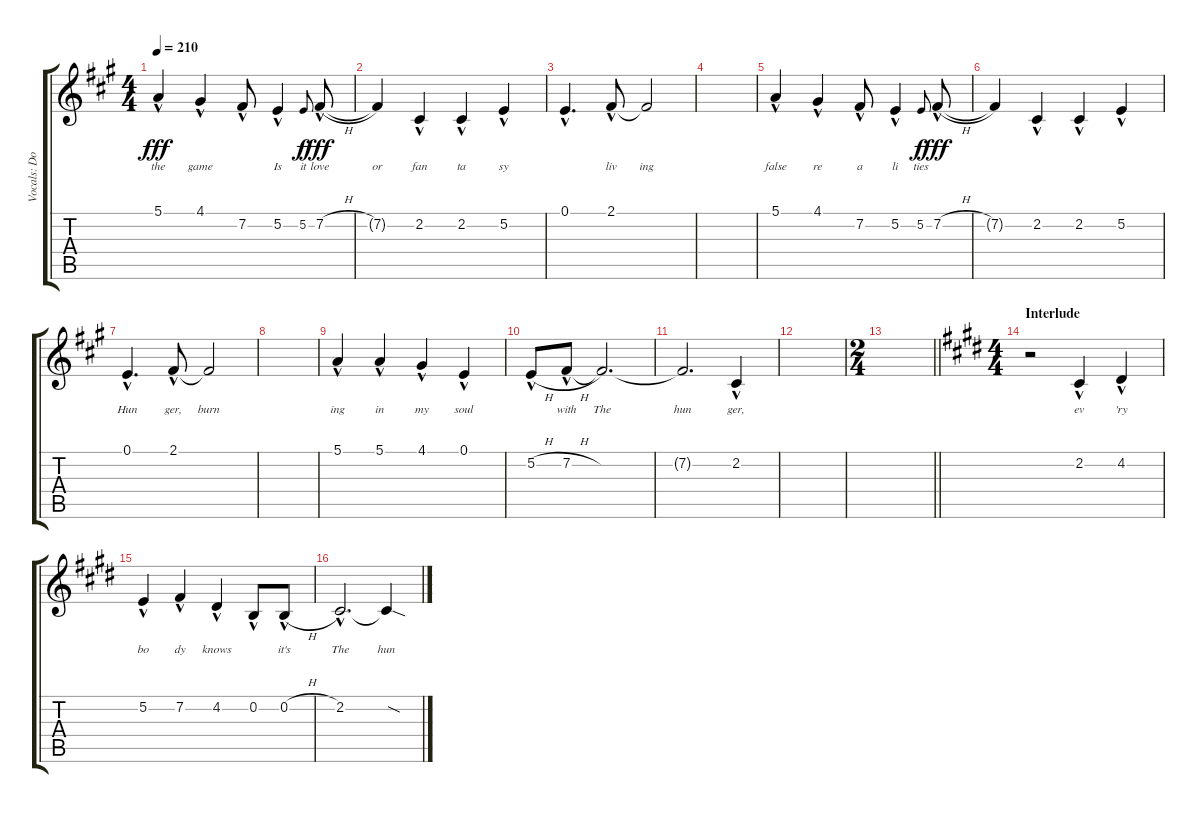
\track ("Vocals: Don" "Vocals: Do") {instrument lead2sawtooth}
\staff {score tabs}
\tuning (E4 B3 G3 D3 A2 E2) {hide}
\ts (4 4)
\tempo 210
\clef g2
\ks a
5.1{hac}.4{lyrics (0 "the") lyrics (1 "") lyrics (2 "") lyrics (3 "") lyrics (4 "") dy fff} 4.1{hac}.4{lyrics (0 "game") lyrics (1 "") lyrics (2 "") lyrics (3 "") lyrics (4 "")} 7.2{hac}.8{lyrics (0 "") lyrics (1 "") lyrics (2 "") lyrics (3 "") lyrics (4 "")} 5.2{hac}.4{lyrics (0 "Is") lyrics (1 "") lyrics (2 "") lyrics (3 "") lyrics (4 "")} 5.2.8{lyrics (0 "it") lyrics (1 "") lyrics (2 "") lyrics (3 "") lyrics (4 "") gr onbeat dy f} 7.2{h hac}.8{lyrics (0 "love") lyrics (1 "") lyrics (2 "") lyrics (3 "") lyrics (4 "") dy fff} |
7.2{t}.4{lyrics (0 "or") lyrics (1 "") lyrics (2 "") lyrics (3 "") lyrics (4 "")} 2.2{hac}.4{lyrics (0 "fan") lyrics (1 "") lyrics (2 "") lyrics (3 "") lyrics (4 "")} 2.2{hac}.4{lyrics (0 "ta") lyrics (1 "") lyrics (2 "") lyrics (3 "") lyrics (4 "")} 5.2{hac}.4{lyrics (0 "sy") lyrics (1 "") lyrics (2 "") lyrics (3 "") lyrics (4 "")} |
0.1{hac}.4{d lyrics (0 "") lyrics (1 "") lyrics (2 "") lyrics (3 "") lyrics (4 "")} 2.1{hac}.8{lyrics (0 "liv") lyrics (1 "") lyrics (2 "") lyrics (3 "") lyrics (4 "")} 2.1{t}.2{lyrics (0 "ing") lyrics (1 "") lyrics (2 "") lyrics (3 "") lyrics (4 "")} |
|
5.1{hac}.4{lyrics (0 "false") lyrics (1 "") lyrics (2 "") lyrics (3 "") lyrics (4 "")} 4.1{hac}.4{lyrics (0 "re") lyrics (1 "") lyrics (2 "") lyrics (3 "") lyrics (4 "")} 7.2{hac}.8{lyrics (0 "a") lyrics (1 "") lyrics (2 "") lyrics (3 "") lyrics (4 "")} 5.2{hac}.4{lyrics (0 "li") lyrics (1 "") lyrics (2 "") lyrics (3 "") lyrics (4 "")} 5.2.8{lyrics (0 "ties") lyrics (1 "") lyrics (2 "") lyrics (3 "") lyrics (4 "") gr onbeat dy f} 7.2{h hac}.8{lyrics (0 "") lyrics (1 "") lyrics (2 "") lyrics (3 "") lyrics (4 "") dy fff} |
7.2{t}.4{lyrics (0 "") lyrics (1 "") lyrics (2 "") lyrics (3 "") lyrics (4 "")} 2.2{hac}.4{lyrics (0 "") lyrics (1 "") lyrics (2 "") lyrics (3 "") lyrics (4 "")} 2.2{hac}.4{lyrics (0 "") lyrics (1 "") lyrics (2 "") lyrics (3 "") lyrics (4 "")} 5.2{hac}.4{lyrics (0 "") lyrics (1 "") lyrics (2 "") lyrics (3 "") lyrics (4 "")} |
0.1{hac}.4{d lyrics (0 "Hun") lyrics (1 "") lyrics (2 "") lyrics (3 "") lyrics (4 "")} 2.1{hac}.8{lyrics (0 "ger,") lyrics (1 "") lyrics (2 "") lyrics (3 "") lyrics (4 "")} 2.1{t}.2{lyrics (0 "burn") lyrics (1 "") lyrics (2 "") lyrics (3 "") lyrics (4 "")} |
|
5.1{hac}.4{lyrics (0 "ing") lyrics (1 "") lyrics (2 "") lyrics (3 "") lyrics (4 "")} 5.1{hac}.4{lyrics (0 "in") lyrics (1 "") lyrics (2 "") lyrics (3 "") lyrics (4 "")} 4.1{hac}.4{lyrics (0 "my") lyrics (1 "") lyrics (2 "") lyrics (3 "") lyrics (4 "")} 0.1{hac}.4{lyrics (0 "soul") lyrics (1 "") lyrics (2 "") lyrics (3 "") lyrics (4 "")} |
5.2{h hac}.8{lyrics (0 "") lyrics (1 "") lyrics (2 "") lyrics (3 "") lyrics (4 "")} 7.2{h hac}.8{lyrics (0 "with") lyrics (1 "") lyrics (2 "") lyrics (3 "") lyrics (4 "")} 7.2{t}.2{d lyrics (0 "The") lyrics (1 "") lyrics (2 "") lyrics (3 "") lyrics (4 "")} |
7.2{t}.2{d lyrics (0 "hun") lyrics (1 "") lyrics (2 "") lyrics (3 "") lyrics (4 "")} 2.2{hac}.4{lyrics (0 "ger,") lyrics (1 "") lyrics (2 "") lyrics (3 "") lyrics (4 "")} |
|
\ts (2 4)
\barLineRight lightlight
|
\ts (4 4)
\section ("" "Interlude")
\ks e
r.2 2.2{hac}.4{lyrics (0 "ev") lyrics (1 "") lyrics (2 "") lyrics (3 "") lyrics (4 "")} 4.2{hac}.4{lyrics (0 "'ry") lyrics (1 "") lyrics (2 "") lyrics (3 "") lyrics (4 "")} |
5.2{hac}.4{lyrics (0 "bo") lyrics (1 "") lyrics (2 "") lyrics (3 "") lyrics (4 "")} 7.2{hac}.4{lyrics (0 "dy") lyrics (1 "") lyrics (2 "") lyrics (3 "") lyrics (4 "")} 4.2{hac}.4{lyrics (0 "knows") lyrics (1 "") lyrics (2 "") lyrics (3 "") lyrics (4 "")} 0.2{hac}.8{lyrics (0 "") lyrics (1 "") lyrics (2 "") lyrics (3 "") lyrics (4 "")} 0.2{h hac}.8{lyrics (0 "it's") lyrics (1 "") lyrics (2 "") lyrics (3 "") lyrics (4 "")} |
2.2{hac}.2{d lyrics (0 "The") lyrics (1 "") lyrics (2 "") lyrics (3 "") lyrics (4 "")} 2.2{sod t}.4{lyrics (0 "hun") lyrics (1 "") lyrics (2 "") lyrics (3 "") lyrics (4 "")}
